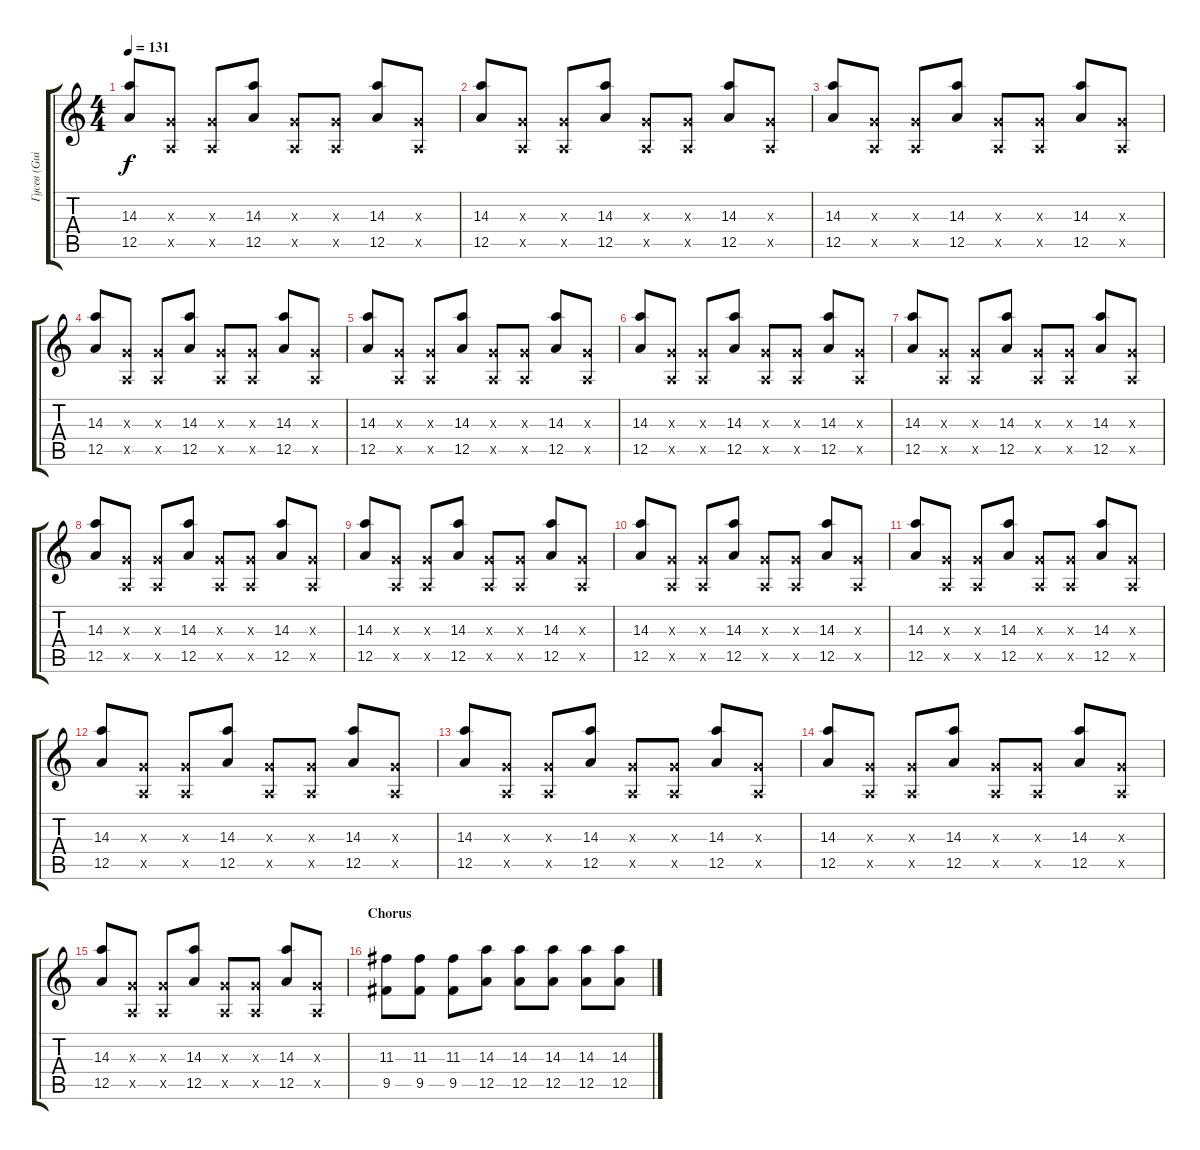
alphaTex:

\track ("Гусев (Guitar 1)" "Гусев (Gui") {instrument distortionguitar}
\staff {score tabs}
\tuning (E4 B3 G3 D3 A2 E2) {hide}
\ts (4 4)
\tempo 131
\clef g2
\ks c
(14.3 12.5).8{dy f} (0.3{x} 0.5{x}).8 (0.3{x} 0.5{x}).8 (14.3 12.5).8 (0.3{x} 0.5{x}).8 (0.3{x} 0.5{x}).8 (14.3 12.5).8 (0.3{x} 0.5{x}).8 |
(14.3 12.5).8 (0.3{x} 0.5{x}).8 (0.3{x} 0.5{x}).8 (14.3 12.5).8 (0.3{x} 0.5{x}).8 (0.3{x} 0.5{x}).8 (14.3 12.5).8 (0.3{x} 0.5{x}).8 |
(14.3 12.5).8 (0.3{x} 0.5{x}).8 (0.3{x} 0.5{x}).8 (14.3 12.5).8 (0.3{x} 0.5{x}).8 (0.3{x} 0.5{x}).8 (14.3 12.5).8 (0.3{x} 0.5{x}).8 |
(14.3 12.5).8 (0.3{x} 0.5{x}).8 (0.3{x} 0.5{x}).8 (14.3 12.5).8 (0.3{x} 0.5{x}).8 (0.3{x} 0.5{x}).8 (14.3 12.5).8 (0.3{x} 0.5{x}).8 |
(14.3 12.5).8 (0.3{x} 0.5{x}).8 (0.3{x} 0.5{x}).8 (14.3 12.5).8 (0.3{x} 0.5{x}).8 (0.3{x} 0.5{x}).8 (14.3 12.5).8 (0.3{x} 0.5{x}).8 |
(14.3 12.5).8 (0.3{x} 0.5{x}).8 (0.3{x} 0.5{x}).8 (14.3 12.5).8 (0.3{x} 0.5{x}).8 (0.3{x} 0.5{x}).8 (14.3 12.5).8 (0.3{x} 0.5{x}).8 |
(14.3 12.5).8 (0.3{x} 0.5{x}).8 (0.3{x} 0.5{x}).8 (14.3 12.5).8 (0.3{x} 0.5{x}).8 (0.3{x} 0.5{x}).8 (14.3 12.5).8 (0.3{x} 0.5{x}).8 |
(14.3 12.5).8 (0.3{x} 0.5{x}).8 (0.3{x} 0.5{x}).8 (14.3 12.5).8 (0.3{x} 0.5{x}).8 (0.3{x} 0.5{x}).8 (14.3 12.5).8 (0.3{x} 0.5{x}).8 |
(14.3 12.5).8 (0.3{x} 0.5{x}).8 (0.3{x} 0.5{x}).8 (14.3 12.5).8 (0.3{x} 0.5{x}).8 (0.3{x} 0.5{x}).8 (14.3 12.5).8 (0.3{x} 0.5{x}).8 |
(14.3 12.5).8 (0.3{x} 0.5{x}).8 (0.3{x} 0.5{x}).8 (14.3 12.5).8 (0.3{x} 0.5{x}).8 (0.3{x} 0.5{x}).8 (14.3 12.5).8 (0.3{x} 0.5{x}).8 |
(14.3 12.5).8 (0.3{x} 0.5{x}).8 (0.3{x} 0.5{x}).8 (14.3 12.5).8 (0.3{x} 0.5{x}).8 (0.3{x} 0.5{x}).8 (14.3 12.5).8 (0.3{x} 0.5{x}).8 |
(14.3 12.5).8 (0.3{x} 0.5{x}).8 (0.3{x} 0.5{x}).8 (14.3 12.5).8 (0.3{x} 0.5{x}).8 (0.3{x} 0.5{x}).8 (14.3 12.5).8 (0.3{x} 0.5{x}).8 |
(14.3 12.5).8 (0.3{x} 0.5{x}).8 (0.3{x} 0.5{x}).8 (14.3 12.5).8 (0.3{x} 0.5{x}).8 (0.3{x} 0.5{x}).8 (14.3 12.5).8 (0.3{x} 0.5{x}).8 |
(14.3 12.5).8 (0.3{x} 0.5{x}).8 (0.3{x} 0.5{x}).8 (14.3 12.5).8 (0.3{x} 0.5{x}).8 (0.3{x} 0.5{x}).8 (14.3 12.5).8 (0.3{x} 0.5{x}).8 |
(14.3 12.5).8 (0.3{x} 0.5{x}).8 (0.3{x} 0.5{x}).8 (14.3 12.5).8 (0.3{x} 0.5{x}).8 (0.3{x} 0.5{x}).8 (14.3 12.5).8 (0.3{x} 0.5{x}).8 |
\section ("" "Chorus")
(11.3 9.5).8 (11.3 9.5).8 (11.3 9.5).8 (14.3 12.5).8 (14.3 12.5).8 (14.3 12.5).8 (14.3 12.5).8 (14.3 12.5).8
